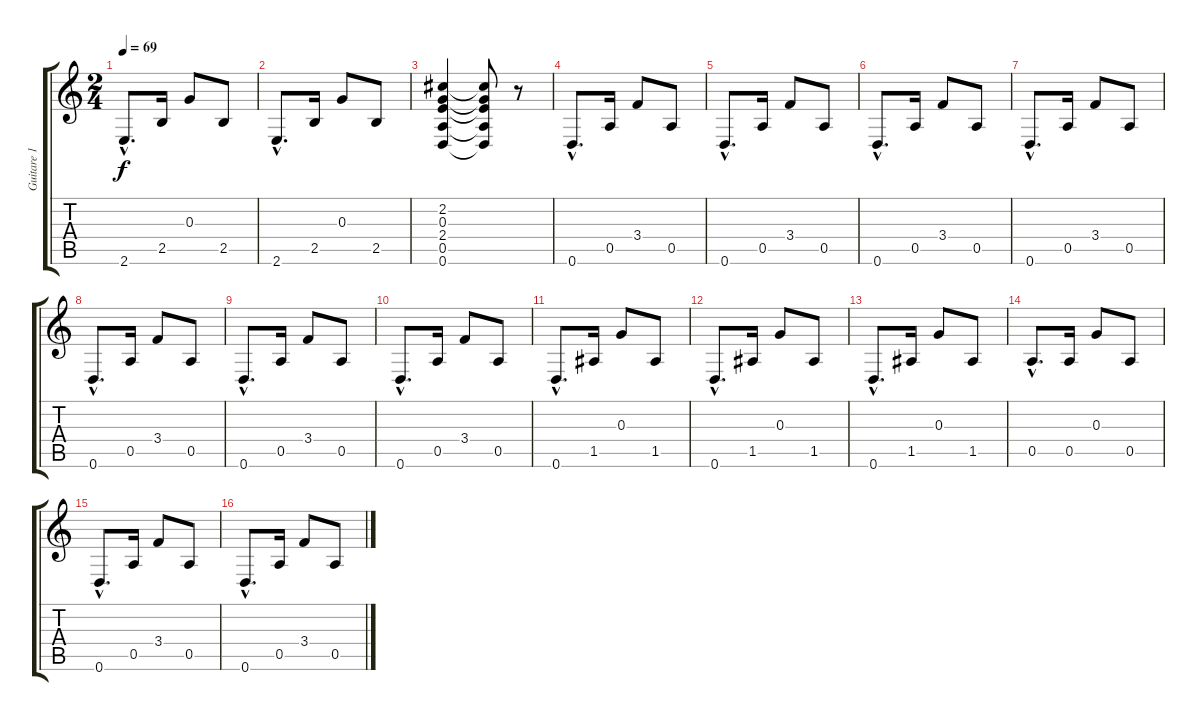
\track ("Guitare 1" "Guitare 1") {instrument acousticguitarnylon}
\staff {score tabs}
\tuning (E4 B3 G3 D3 A2 D2) {hide}
\ts (2 4)
\tempo 69
\clef g2
\ks c
2.6{hac}.8{d dy f} 2.5.16 0.3.8 2.5.8 |
2.6{hac}.8{d} 2.5.16 0.3.8 2.5.8 |
(2.2 0.3 2.4 0.5 0.6).4 (2.2{t} 0.3{t} 2.4{t} 0.5{t} 0.6{t}).8 r.8 |
0.6{hac}.8{d} 0.5.16 3.4.8 0.5.8 |
0.6{hac}.8{d} 0.5.16 3.4.8 0.5.8 |
0.6{hac}.8{d} 0.5.16 3.4.8 0.5.8 |
0.6{hac}.8{d} 0.5.16 3.4.8 0.5.8 |
0.6{hac}.8{d} 0.5.16 3.4.8 0.5.8 |
0.6{hac}.8{d} 0.5.16 3.4.8 0.5.8 |
0.6{hac}.8{d} 0.5.16 3.4.8 0.5.8 |
0.6{hac}.8{d} 1.5.16 0.3.8 1.5.8 |
0.6{hac}.8{d} 1.5.16 0.3.8 1.5.8 |
0.6{hac}.8{d} 1.5.16 0.3.8 1.5.8 |
0.5{hac}.8{d} 0.5.16 0.3.8 0.5.8 |
0.6{hac}.8{d} 0.5.16 3.4.8 0.5.8 |
0.6{hac}.8{d} 0.5.16 3.4.8 0.5.8
